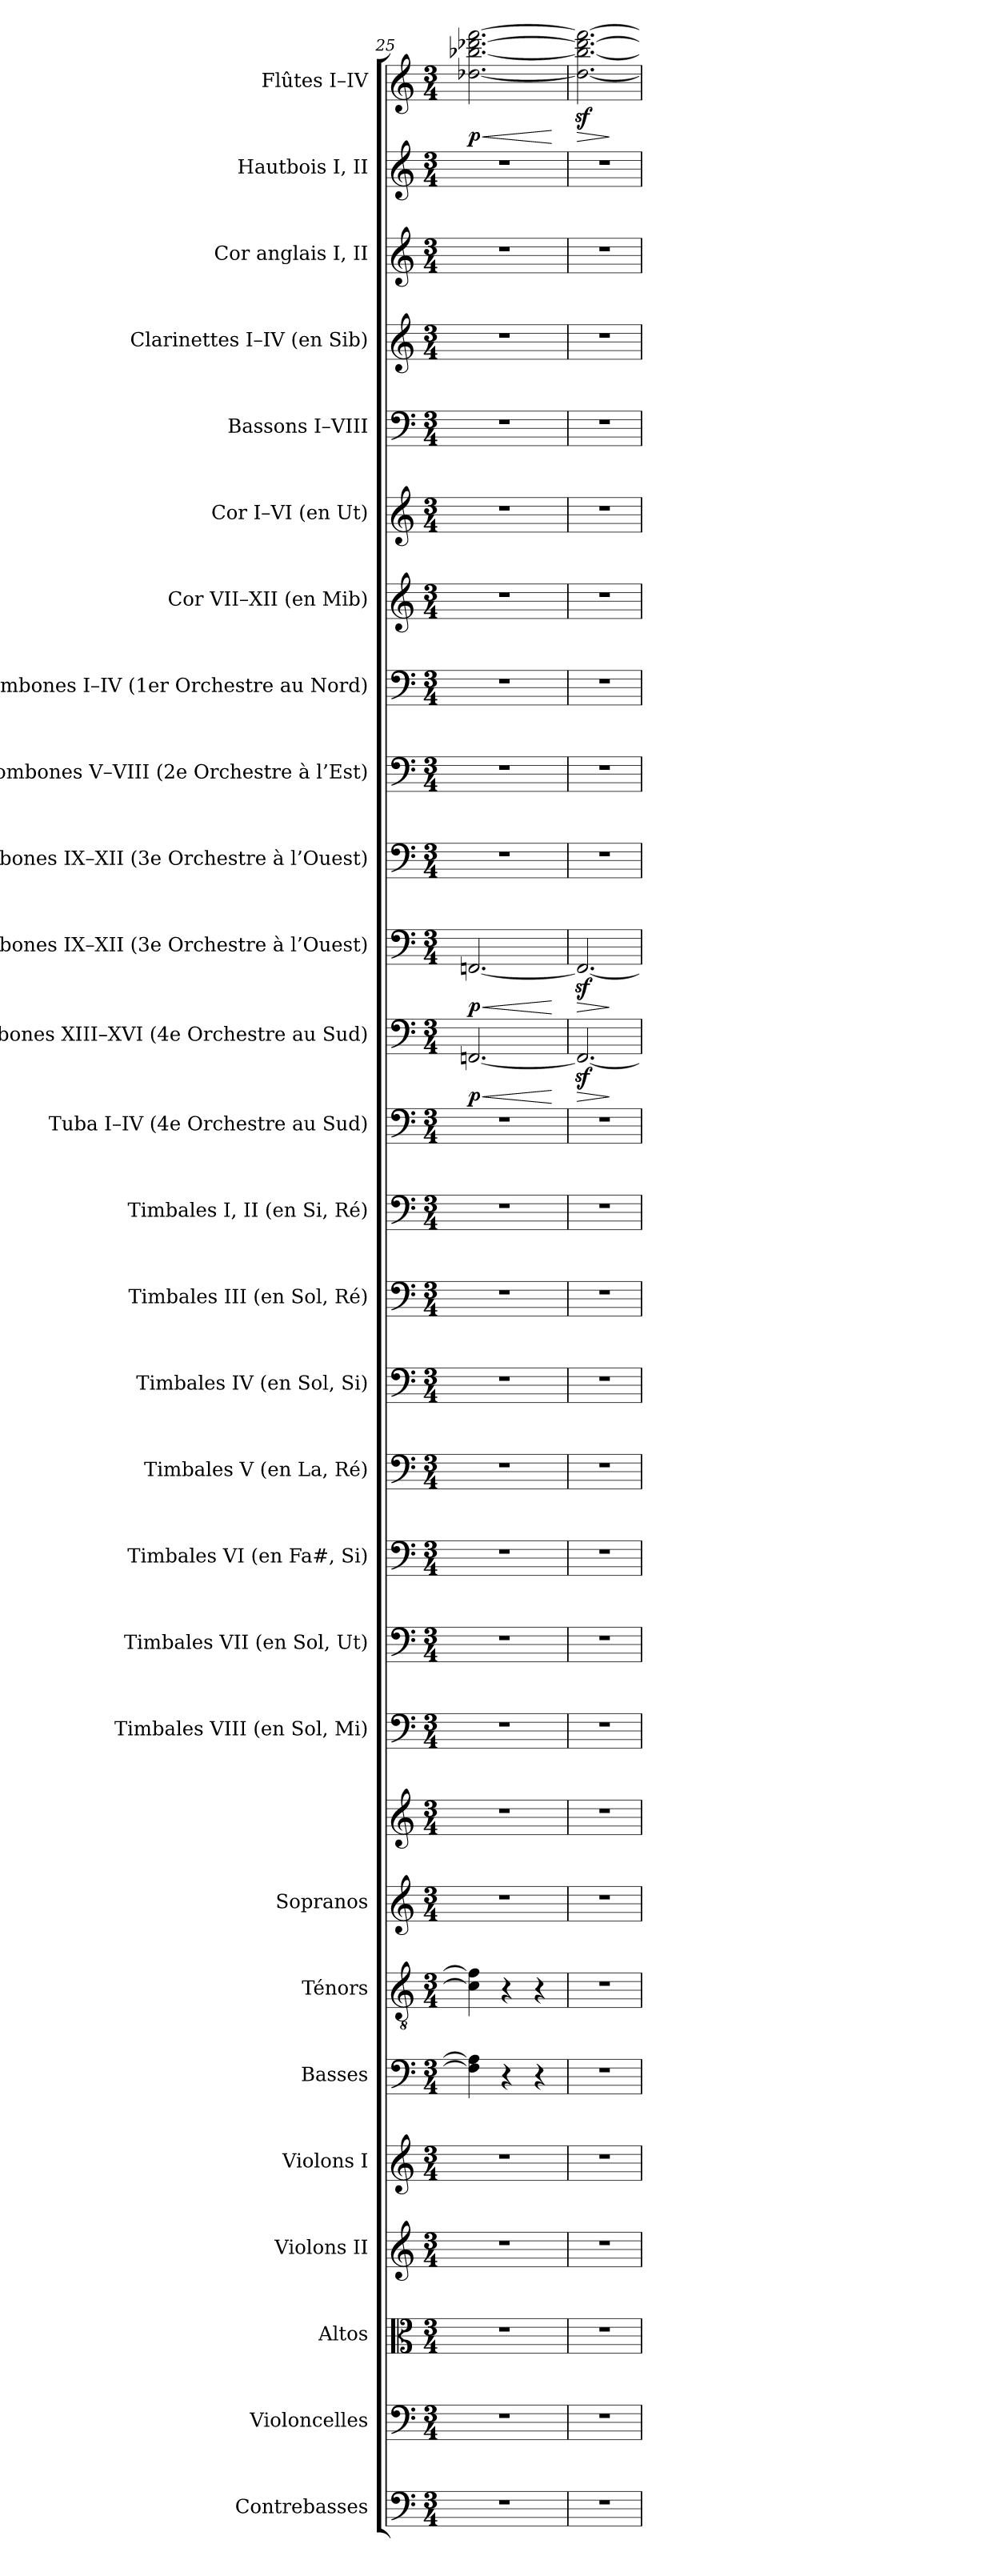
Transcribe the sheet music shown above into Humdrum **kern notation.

**kern	**kern	**kern	**kern	**kern	**kern	**kern	**kern	**kern	**kern	**kern	**kern	**kern	**kern	**kern	**kern	**kern	**kern	**dynam	**kern	**dynam	**kern	**kern	**kern	**kern	**kern	**kern	**kern	**kern	**kern	**kern	**dynam
*part28	*part27	*part26	*part25	*part24	*part23	*part22	*part21	*part21	*part20	*part19	*part18	*part17	*part16	*part15	*part14	*part13	*part12	*part12	*part11	*part11	*part10	*part9	*part8	*part7	*part6	*part5	*part4	*part3	*part2	*part1	*part1
*staff29	*staff28	*staff27	*staff26	*staff25	*staff24	*staff23	*staff22	*staff21	*staff20	*staff19	*staff18	*staff17	*staff16	*staff15	*staff14	*staff13	*staff12	*staff12	*staff11	*staff11	*staff10	*staff9	*staff8	*staff7	*staff6	*staff5	*staff4	*staff3	*staff2	*staff1	*staff1
*I"Contrebasses	*I"Violoncelles	*I"Altos	*I"Violons II	*I"Violons I	*I"Basses	*I"Ténors	*I"Sopranos	*	*I"Timbales VIII (en Sol, Mi)	*I"Timbales VII (en Sol, Ut)	*I"Timbales VI (en Fa#, Si)	*I"Timbales V (en La, Ré)	*I"Timbales IV (en Sol, Si)	*I"Timbales III (en Sol, Ré)	*I"Timbales I, II (en Si, Ré)	*I"Tuba I–IV (4e Orchestre au Sud)	*I"Trombones XIII–XVI (4e Orchestre au Sud)	*	*I"Trombones IX–XII (3e Orchestre à l’Ouest)	*	*I"Trombones IX–XII (3e Orchestre à l’Ouest)	*I"Trombones V–VIII (2e Orchestre à l’Est)	*I"Trombones I–IV (1er Orchestre au Nord)	*I"Cor VII–XII (en Mib)	*I"Cor I–VI (en Ut)	*I"Bassons I–VIII	*I"Clarinettes I–IV (en Sib)	*I"Cor anglais I, II	*I"Hautbois I, II	*I"Flûtes I–IV	*
*I'Cb.	*I'Vlles	*I'Altos	*I'Vns II	*I'Vns I	*I'Basses	*I'Tén.	*I'Sopr.	*	*I'VIII	*I'VII	*I'VI	*I'Timb.  V	*I'IV	*I'III	*I'I, II	*I'Tb.	*I'4e Orchestre	*	*	*	*I'Trb.  3e Orchestre	*I'2e Orchestre	*I'1er Orchestre	*I'Cor (Mib)	*I'Cor (Ut)	*I'Bns	*I'Cl. (Sib)	*I'C. a.	*I'Hb.	*I'Fl.	*
!!LO:LB:g=z
*clefF4	*clefF4	*clefC3	*clefG2	*clefG2	*clefF4	*clefGv2	*clefG2	*clefG2	*clefF4	*clefF4	*clefF4	*clefF4	*clefF4	*clefF4	*clefF4	*clefF4	*clefF4	*	*clefF4	*	*clefF4	*clefF4	*clefF4	*clefG2	*clefG2	*clefF4	*clefG2	*clefG2	*clefG2	*clefG2	*
*ITrd7c12	*	*	*	*	*	*ITrd7c12	*	*	*	*	*	*	*	*	*	*	*	*	*	*	*	*	*	*ITrd5c9	*ITrd7c12	*	*ITrd1c2	*ITrd4c7	*	*	*
*k[]	*k[]	*k[]	*k[]	*k[]	*k[]	*k[]	*k[]	*k[]	*k[]	*k[]	*k[]	*k[]	*k[]	*k[]	*k[]	*k[]	*k[]	*	*k[]	*	*k[]	*k[]	*k[]	*k[b-e-a-]	*k[]	*k[]	*k[b-e-]	*k[b-]	*k[]	*k[]	*
*C:	*C:	*C:	*C:	*C:	*C:	*C:	*C:	*C:	*C:	*C:	*C:	*C:	*C:	*C:	*C:	*C:	*C:	*	*C:	*	*C:	*C:	*C:	*E-:	*C:	*C:	*B-:	*F:	*C:	*C:	*
*M3/4	*M3/4	*M3/4	*M3/4	*M3/4	*M3/4	*M3/4	*M3/4	*M3/4	*M3/4	*M3/4	*M3/4	*M3/4	*M3/4	*M3/4	*M3/4	*M3/4	*M3/4	*	*M3/4	*	*M3/4	*M3/4	*M3/4	*M3/4	*M3/4	*M3/4	*M3/4	*M3/4	*M3/4	*M3/4	*
=25	=25	=25	=25	=25	=25	=25	=25	=25	=25	=25	=25	=25	=25	=25	=25	=25	=25	=25	=25	=25	=25	=25	=25	=25	=25	=25	=25	=25	=25	=25	=25
!LO:N:vis=1	!LO:N:vis=1	!LO:N:vis=1	!LO:N:vis=1	!LO:N:vis=1	!	!	!LO:N:vis=1	!LO:N:vis=1	!LO:N:vis=1	!LO:N:vis=1	!LO:N:vis=1	!LO:N:vis=1	!LO:N:vis=1	!LO:N:vis=1	!LO:N:vis=1	!LO:N:vis=1	!	!LO:HP:b	!	!LO:HP:b	!LO:N:vis=1	!LO:N:vis=1	!LO:N:vis=1	!LO:N:vis=1	!LO:N:vis=1	!LO:N:vis=1	!LO:N:vis=1	!LO:N:vis=1	!LO:N:vis=1	!	!LO:HP:b
2.r	2.r	2.r	2.r	2.r	4Fi\] 4A#i]	4C#i\] 4Fi]	2.r	2.r	2.r	2.r	2.r	2.r	2.r	2.r	2.r	2.r	[<2.FFni/	< p	[<2.FFni/	< p	2.r	2.r	2.r	2.r	2.r	2.r	2.r	2.r	2.r	[<2.dd-Xi\ [<2.bb-Xi [>2.ddd-Xi [>2.fffi	< p
.	.	.	.	.	4r	4r	.	.	.	.	.	.	.	.	.	.	.	.	.	.	.	.	.	.	.	.	.	.	.	.	.
.	.	.	.	.	4r	4r	.	.	.	.	.	.	.	.	.	.	.	.	.	.	.	.	.	.	.	.	.	.	.	.	.
.	.	.	.	.	.	.	.	.	.	.	.	.	.	.	.	.	.	[	.	[	.	.	.	.	.	.	.	.	.	.	[
=26	=26	=26	=26	=26	=26	=26	=26	=26	=26	=26	=26	=26	=26	=26	=26	=26	=26	=26	=26	=26	=26	=26	=26	=26	=26	=26	=26	=26	=26	=26	=26
!LO:N:vis=1	!LO:N:vis=1	!LO:N:vis=1	!LO:N:vis=1	!LO:N:vis=1	!LO:N:vis=1	!LO:N:vis=1	!LO:N:vis=1	!LO:N:vis=1	!LO:N:vis=1	!LO:N:vis=1	!LO:N:vis=1	!LO:N:vis=1	!LO:N:vis=1	!LO:N:vis=1	!LO:N:vis=1	!LO:N:vis=1	!	!LO:HP:b	!	!LO:HP:b	!LO:N:vis=1	!LO:N:vis=1	!LO:N:vis=1	!LO:N:vis=1	!LO:N:vis=1	!LO:N:vis=1	!LO:N:vis=1	!LO:N:vis=1	!LO:N:vis=1	!	!LO:HP:b
2.r	2.r	2.r	2.r	2.r	2.r	2.r	2.r	2.r	2.r	2.r	2.r	2.r	2.r	2.r	2.r	2.r	2.FFzi/_<	>	2.FFzi/_<	>	2.r	2.r	2.r	2.r	2.r	2.r	2.r	2.r	2.r	2.dd-i\_<z 2.bb-i_<z 2.ddd-i_>z 2.fffi_>z	>
.	.	.	.	.	.	.	.	.	.	.	.	.	.	.	.	.	.	]	.	]	.	.	.	.	.	.	.	.	.	.	]
=	=	=	=	=	=	=	=	=	=	=	=	=	=	=	=	=	=	=	=	=	=	=	=	=	=	=	=	=	=	=	=
*-	*-	*-	*-	*-	*-	*-	*-	*-	*-	*-	*-	*-	*-	*-	*-	*-	*-	*-	*-	*-	*-	*-	*-	*-	*-	*-	*-	*-	*-	*-	*-
